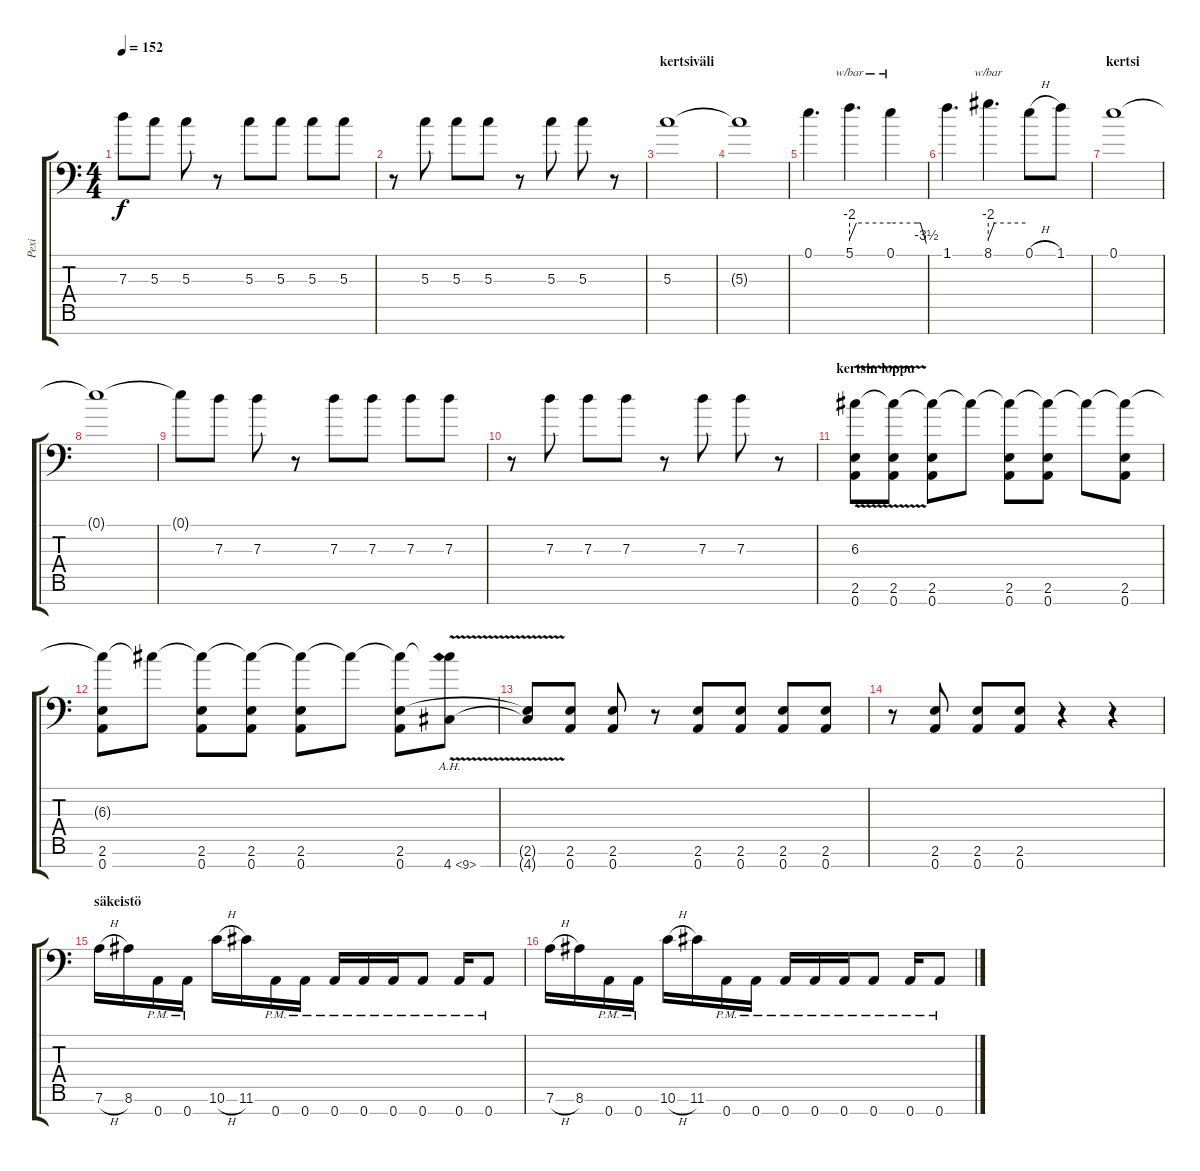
\track ("Pexi" "Pexi") {instrument distortionguitar}
\staff {score tabs}
\tuning (E4 B3 G3 D3 A2 D2 A1) {hide}
\ts (4 4)
\tempo 152
\clef f4
\ks c
7.3{t}.8{dy f} 5.3.8 5.3.8 r.8 5.3.8 5.3.8 5.3.8 5.3.8 |
r.8 5.3.8 5.3.8 5.3.8 r.8 5.3.8 5.3.8 r.8 |
\section ("" "kertsiväli")
5.3.1 |
5.3{t}.1 |
0.1.4{d} 5.1.4{d tbe (custom default 0 -8 10 0 60 0)} 0.1.4{tbe (custom default 0 0 45 0 50 0 60 -14)} |
1.1.4{d} 8.1.4{d tbe (custom default 0 -8 10 0 60 0)} 0.1{h}.8 1.1.8 |
\section ("" "kertsi")
0.1.1 |
0.1{t}.1 |
0.1{t}.8 7.3.8 7.3.8 r.8 7.3.8 7.3.8 7.3.8 7.3.8 |
r.8 7.3.8 7.3.8 7.3.8 r.8 7.3.8 7.3.8 r.8 |
\section ("" "kertsin loppu")
(6.3{v} 2.6 0.7).8 (6.3{t} 2.6 0.7).8 (6.3{t} 2.6 0.7).8 6.3{t}.8 (6.3{t} 2.6 0.7).8 (6.3{t} 2.6 0.7).8 6.3{t}.8 (6.3{t} 2.6 0.7).8 |
(6.3{t} 2.6 0.7).8 6.3{t}.8 (6.3{t} 2.6 0.7).8 (6.3{t} 2.6 0.7).8 (6.3{t} 2.6 0.7).8 6.3{t}.8 (6.3{t} 2.6 0.7).8 (6.3{t} 4.7{ah 5 v}).8 |
(2.6{t} 4.7{t}).8 (2.6 0.7).8 (2.6 0.7).8 r.8 (2.6 0.7).8 (2.6 0.7).8 (2.6 0.7).8 (2.6 0.7).8 |
r.8 (2.6 0.7).8 (2.6 0.7).8 (2.6 0.7).8 r.4 r.4 |
\section ("" "säkeistö")
7.6{h}.16 8.6.16 0.7{pm}.16 0.7{pm}.16 10.6{h}.16 11.6.16 0.7{pm}.16 0.7{pm}.16 0.7{pm}.16 0.7{pm}.16 0.7{pm}.16 0.7{pm}.8 0.7{pm}.16 0.7{pm}.8 |
7.6{h}.16 8.6.16 0.7{pm}.16 0.7{pm}.16 10.6{h}.16 11.6.16 0.7{pm}.16 0.7{pm}.16 0.7{pm}.16 0.7{pm}.16 0.7{pm}.16 0.7{pm}.8 0.7{pm}.16 0.7{pm}.8
